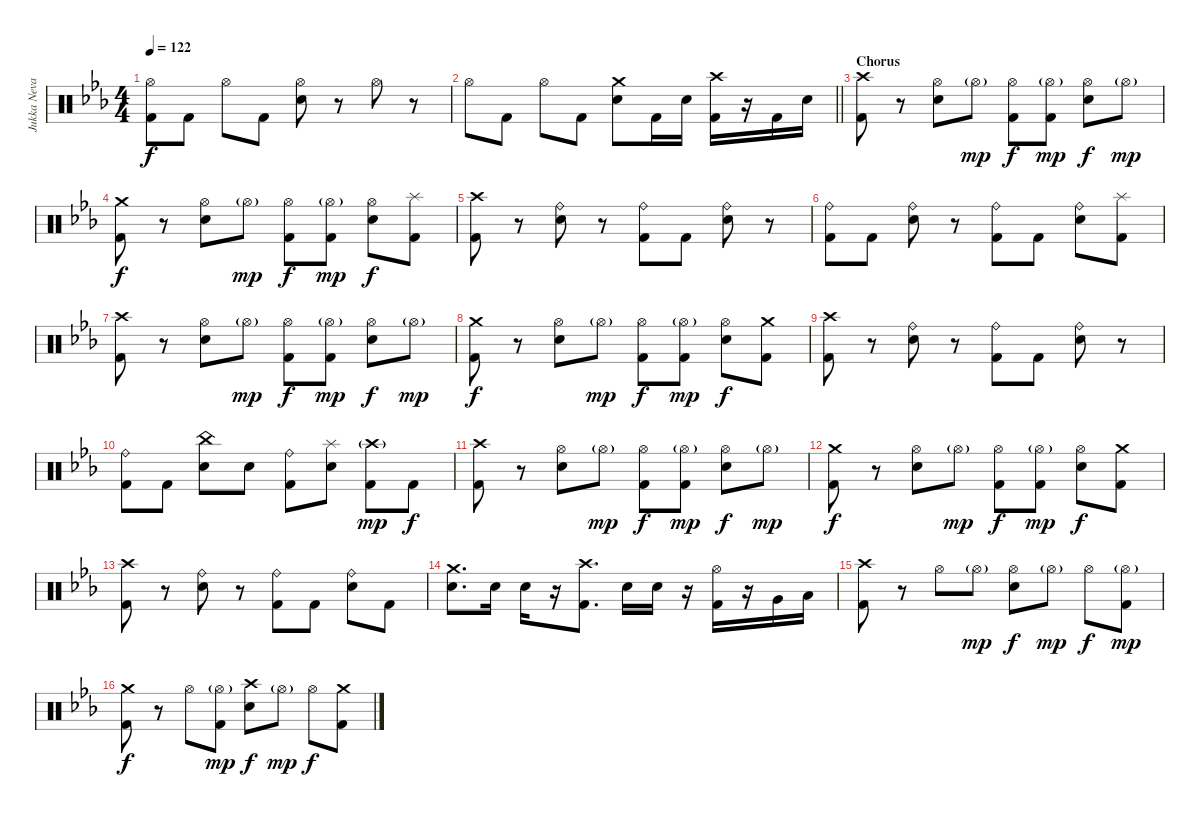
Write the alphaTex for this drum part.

\track ("Jukka Nevalainen " "Jukka Neva") {instrument percussion}
\staff {score}
\articulation defaults
\ts (4 4)
\tempo 122
\clef neutral
\ks eb
("Hi-Hat (open)" "Kick (hit) 2").8{dy f} "Kick (hit) 2".8 "Hi-Hat (open)".8 "Kick (hit) 2".8 ("Hi-Hat (open)" "Snare (hit) 2").8 r.8 "Hi-Hat (open)".8 r.8 |
\barLineRight lightlight "Hi-Hat (open)".8 "Kick (hit) 2".8 "Hi-Hat (open)".8 "Kick (hit) 2".8
("Crash medium (hit)" "Snare (hit) 2").8 "Kick (hit) 2".16 "Snare (hit) 2".16 ("Crash high (hit)" "Kick (hit) 2").16 r.16 "Kick (hit) 2".16 "Snare (hit) 2".16 |
\section ("" "Chorus")
("Crash high (hit)" "Kick (hit) 2").8 r.8 ("Hi-Hat (open)" "Snare (hit) 2").8 "Hi-Hat (open)"{g}.8{dy mp} ("Hi-Hat (open)" "Kick (hit) 2").8{dy f} ("Hi-Hat (open)"{g} "Kick (hit) 2").8{dy mp} ("Hi-Hat (open)" "Snare (hit) 2").8{dy f} "Hi-Hat (open)"{g}.8{dy mp} |
("Crash medium (hit)" "Kick (hit) 2").8{dy f} r.8 ("Hi-Hat (open)" "Snare (hit) 2").8 "Hi-Hat (open)"{g}.8{dy mp} ("Hi-Hat (open)" "Kick (hit) 2").8{dy f} ("Hi-Hat (open)"{g} "Kick (hit) 2").8{dy mp} ("Hi-Hat (open)" "Snare (hit) 2").8{dy f} ("Splash (hit)" "Kick (hit) 2").8 |
("Crash high (hit)" "Kick (hit) 2").8 r.8 ("Ride (bell)" "Snare (hit) 2").8 r.8 ("Ride (bell)" "Kick (hit) 2").8 "Kick (hit) 2".8 ("Ride (bell)" "Snare (hit) 2").8 r.8 |
("Ride (bell)" "Kick (hit) 2").8 "Kick (hit) 2".8 ("Ride (bell)" "Snare (hit) 2").8 r.8 ("Ride (bell)" "Kick (hit) 2").8 "Kick (hit) 2".8 ("Ride (bell)" "Snare (hit) 2").8 ("Splash (hit)" "Kick (hit) 2").8 |
("Crash high (hit)" "Kick (hit) 2").8 r.8 ("Hi-Hat (open)" "Snare (hit) 2").8 "Hi-Hat (open)"{g}.8{dy mp} ("Hi-Hat (open)" "Kick (hit) 2").8{dy f} ("Hi-Hat (open)"{g} "Kick (hit) 2").8{dy mp} ("Hi-Hat (open)" "Snare (hit) 2").8{dy f} "Hi-Hat (open)"{g}.8{dy mp} |
("Crash medium (hit)" "Kick (hit) 2").8{dy f} r.8 ("Hi-Hat (open)" "Snare (hit) 2").8 "Hi-Hat (open)"{g}.8{dy mp} ("Hi-Hat (open)" "Kick (hit) 2").8{dy f} ("Hi-Hat (open)"{g} "Kick (hit) 2").8{dy mp} ("Hi-Hat (open)" "Snare (hit) 2").8{dy f} ("Crash medium (hit)" "Kick (hit) 2").8 |
("Crash high (hit)" "Kick (hit) 2").8 r.8 ("Ride (bell)" "Snare (hit) 2").8 r.8 ("Ride (bell)" "Kick (hit) 2").8 "Kick (hit) 2".8 ("Ride (bell)" "Snare (hit) 2").8 r.8 |
("Ride (bell)" "Kick (hit) 2").8 "Kick (hit) 2".8 ("China (hit)" "Snare (hit) 2").8 "Snare (hit) 2".8 ("Ride (bell)" "Kick (hit) 2").8 ("Splash (hit)" "Snare (hit) 2").8 ("Crash high (hit)"{g} "Kick (hit) 2").8{dy mp} "Kick (hit) 2".8{dy f} |
("Crash high (hit)" "Kick (hit) 2").8 r.8 ("Hi-Hat (open)" "Snare (hit) 2").8 "Hi-Hat (open)"{g}.8{dy mp} ("Hi-Hat (open)" "Kick (hit) 2").8{dy f} ("Hi-Hat (open)"{g} "Kick (hit) 2").8{dy mp} ("Hi-Hat (open)" "Snare (hit) 2").8{dy f} "Hi-Hat (open)"{g}.8{dy mp} |
("Crash medium (hit)" "Kick (hit) 2").8{dy f} r.8 ("Hi-Hat (open)" "Snare (hit) 2").8 "Hi-Hat (open)"{g}.8{dy mp} ("Hi-Hat (open)" "Kick (hit) 2").8{dy f} ("Hi-Hat (open)"{g} "Kick (hit) 2").8{dy mp} ("Hi-Hat (open)" "Snare (hit) 2").8{dy f} ("Crash medium (hit)" "Kick (hit) 2").8 |
("Crash high (hit)" "Kick (hit) 2").8 r.8 ("Ride (bell)" "Snare (hit) 2").8 r.8 ("Ride (bell)" "Kick (hit) 2").8 "Kick (hit) 2".8 ("Ride (bell)" "Snare (hit) 2").8 "Kick (hit) 2".8 |
("Crash medium (hit)" "Snare (hit) 2").8{d} "Snare (hit) 2".16 "Snare (hit) 2".16 r.16 ("Crash high (hit)" "Kick (hit) 2").8{d} "Snare (hit) 2".16 "Snare (hit) 2".16 r.16 ("Hi-Hat (open)" "Kick (hit) 2").16 r.16 "Very Low Tom (hit)".16 "Low Floor Tom (hit)".16 |
("Crash high (hit)" "Kick (hit) 2").8 r.8 "Hi-Hat (open)".8 "Hi-Hat (open)"{g}.8{dy mp} ("Hi-Hat (open)" "Snare (hit) 2").8{dy f} "Hi-Hat (open)"{g}.8{dy mp} "Hi-Hat (open)".8{dy f} ("Hi-Hat (open)"{g} "Kick (hit) 2").8{dy mp} |
("Crash medium (hit)" "Kick (hit) 2").8{dy f} r.8 "Hi-Hat (open)".8 ("Hi-Hat (open)"{g} "Kick (hit) 2").8{dy mp} ("Crash high (hit)" "Snare (hit) 2").8{dy f} "Hi-Hat (open)"{g}.8{dy mp} "Hi-Hat (open)".8{dy f} ("Crash medium (hit)" "Kick (hit) 2").8
